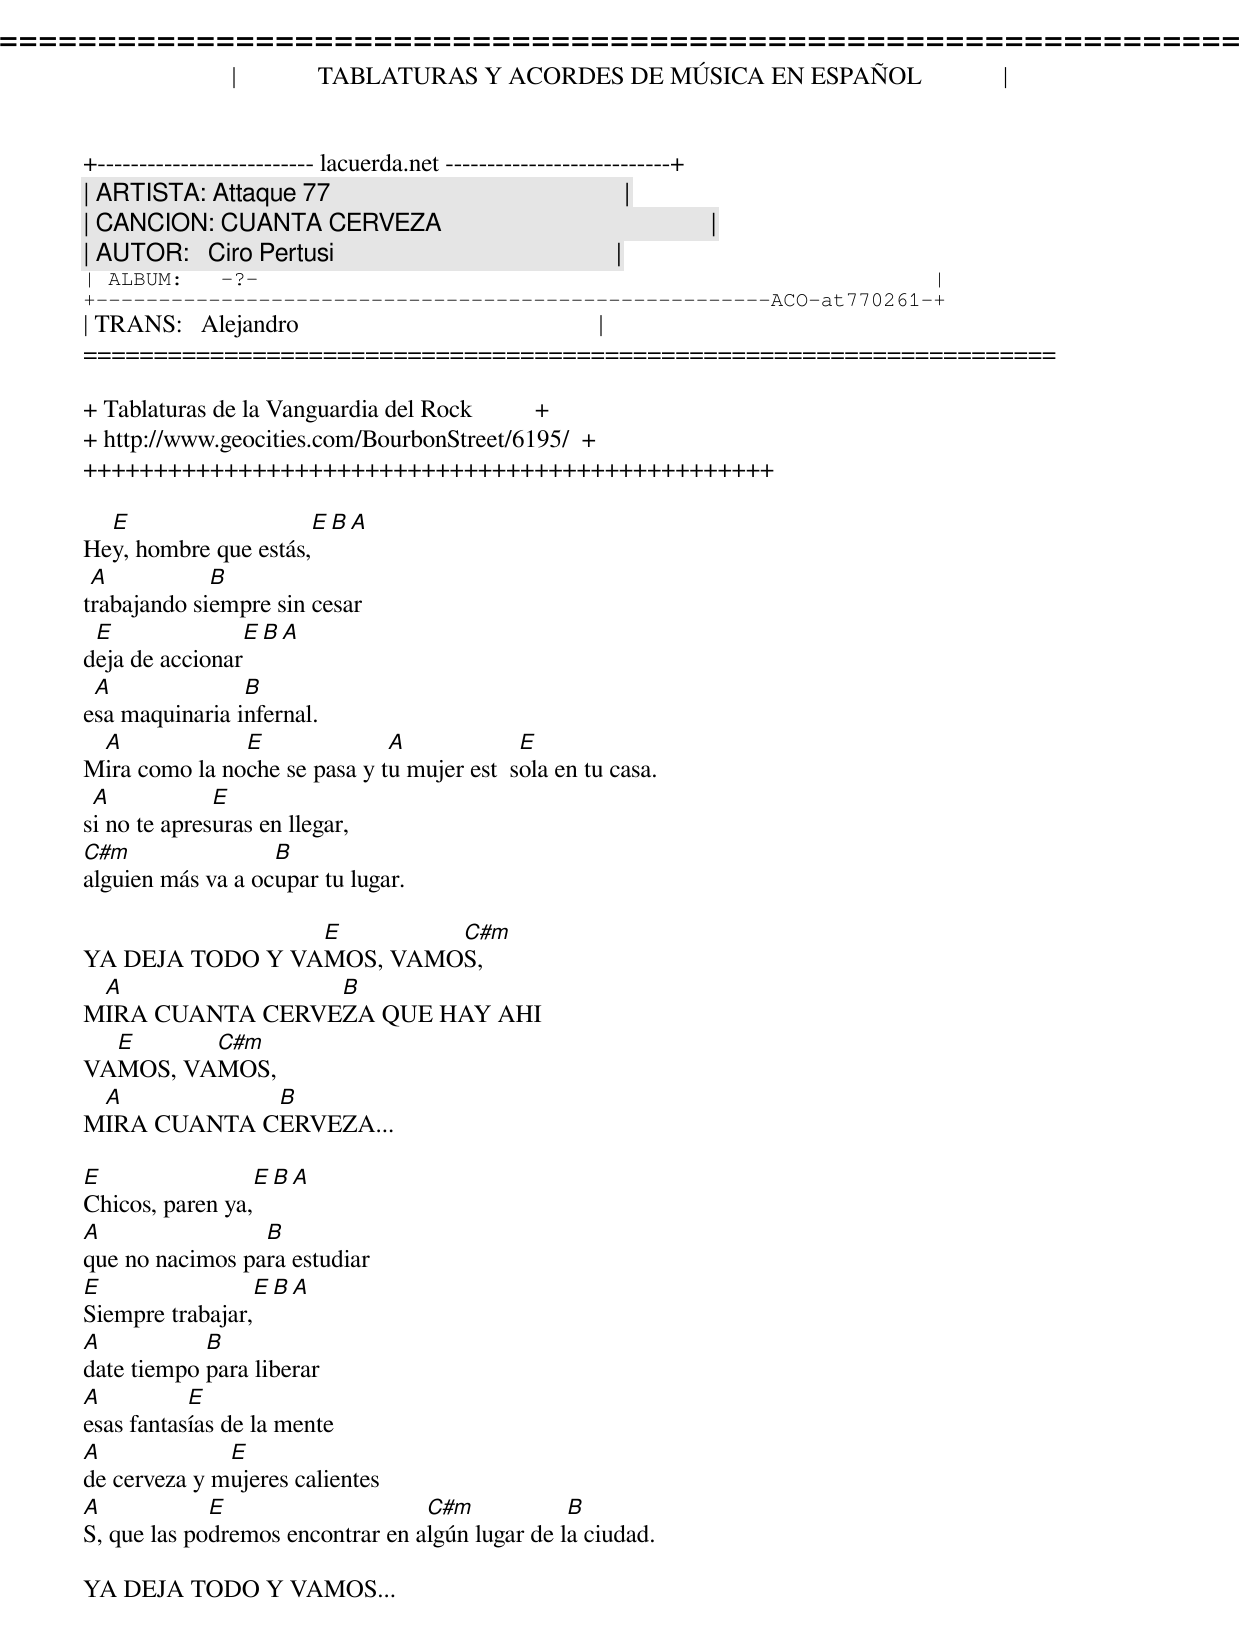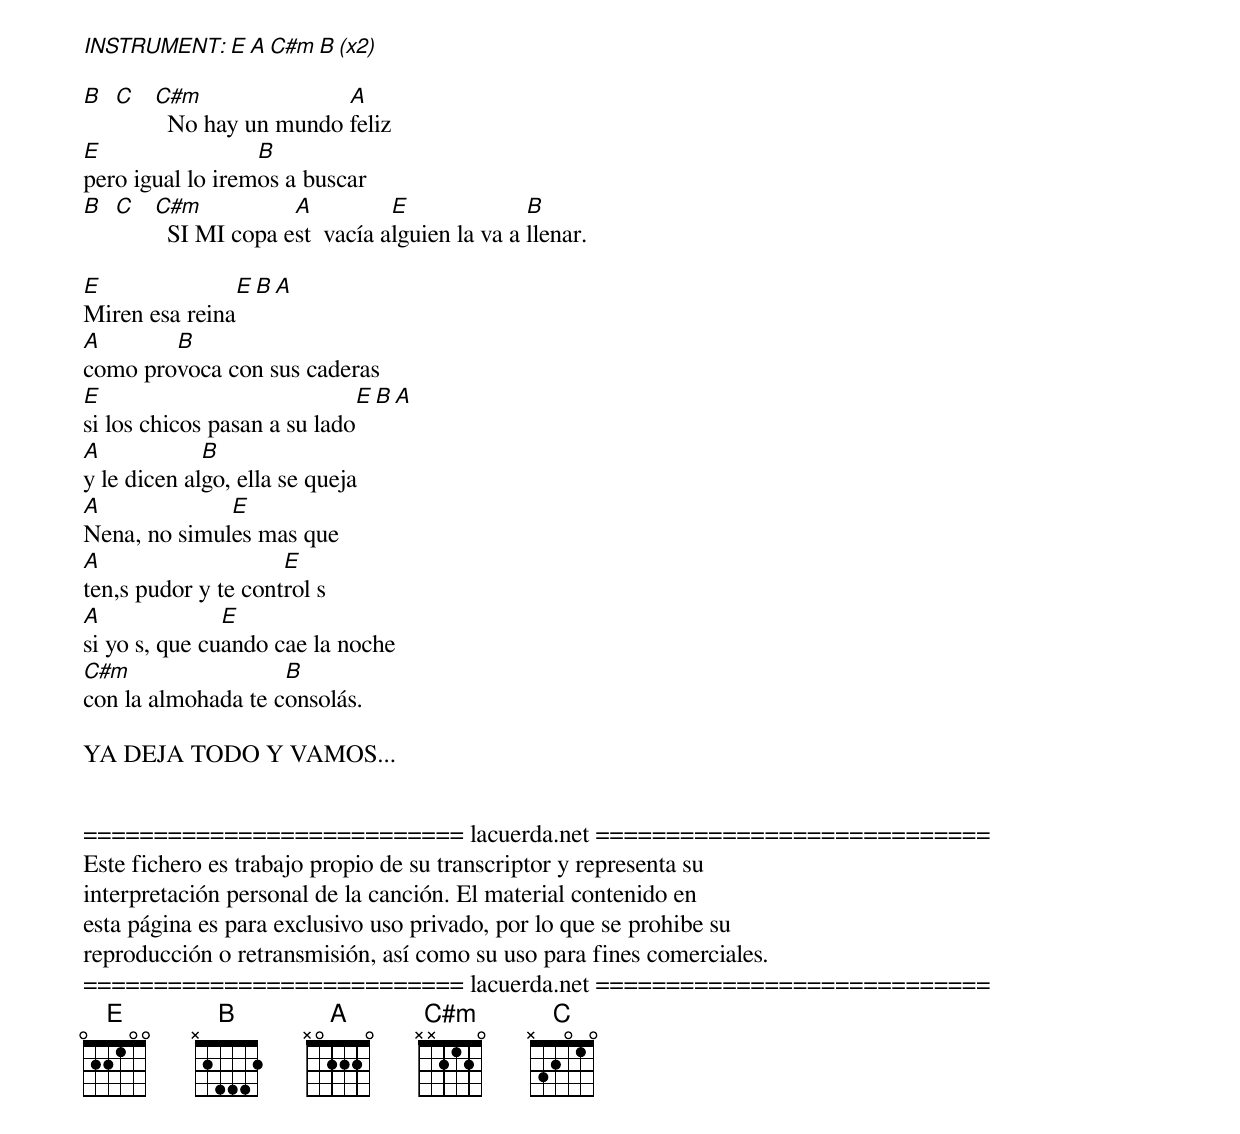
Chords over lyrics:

=====================================================================
|             TABLATURAS Y ACORDES DE MÚSICA EN ESPAÑOL             |
+-------------------------- lacuerda.net ---------------------------+
| ARTISTA: Attaque 77                                               |
| CANCION: CUANTA CERVEZA                                           |
| AUTOR:   Ciro Pertusi                                             |
| ALBUM:   -?-                                                      |
+------------------------------------------------------ACO-at770261-+
| TRANS:   Alejandro                                                |
=====================================================================

+ Tablaturas de la Vanguardia del Rock          +
+ http://www.geocities.com/BourbonStreet/6195/  +
+++++++++++++++++++++++++++++++++++++++++++++++++

  E                    E B A
Hey, hombre que estás,
 A           B
trabajando siempre sin cesar
 E              E B A
deja de accionar
 A              B
esa maquinaria infernal.
 A             E              A             E
Mira como la noche se pasa y tu mujer est  sola en tu casa.
 A            E
si no te apresuras en llegar,
C#m                B
alguien más va a ocupar tu lugar.

                 E        C#m
YA DEJA TODO Y VAMOS, VAMOS,
 A               B
MIRA CUANTA CERVEZA QUE HAY AHI
  E      C#m
VAMOS, VAMOS,
 A           B
MIRA CUANTA CERVEZA...

E                E B A
Chicos, paren ya,
A                B
que no nacimos para estudiar
E                 E B A
Siempre trabajar,
A           B
date tiempo para liberar
A          E
esas fantasías de la mente
A             E
de cerveza y mujeres calientes
A            E                    C#m            B
S, que las podremos encontrar en algún lugar de la ciudad.

YA DEJA TODO Y VAMOS...


INSTRUMENT: E  A C#m B (x2)

B C  C#m               A
       No hay un mundo feliz
E                 B
pero igual lo iremos a buscar
B C  C#m           A          E              B
       SI MI copa est  vacía alguien la va a llenar.

E               E  B  A
Miren esa reina
A       B
como provoca con sus caderas
E                             E B A
si los chicos pasan a su lado
A            B
y le dicen algo, ella se queja
A             E
Nena, no simules mas que
A                    E
ten,s pudor y te control s
A              E
si yo s, que cuando cae la noche
C#m                 B
con la almohada te consolás.

YA DEJA TODO Y VAMOS...


=========================== lacuerda.net ============================
Este fichero es trabajo propio de su transcriptor y representa su
interpretación personal de la canción. El material contenido en
esta página es para exclusivo uso privado, por lo que se prohibe su
reproducción o retransmisión, así como su uso para fines comerciales.
=========================== lacuerda.net ============================
